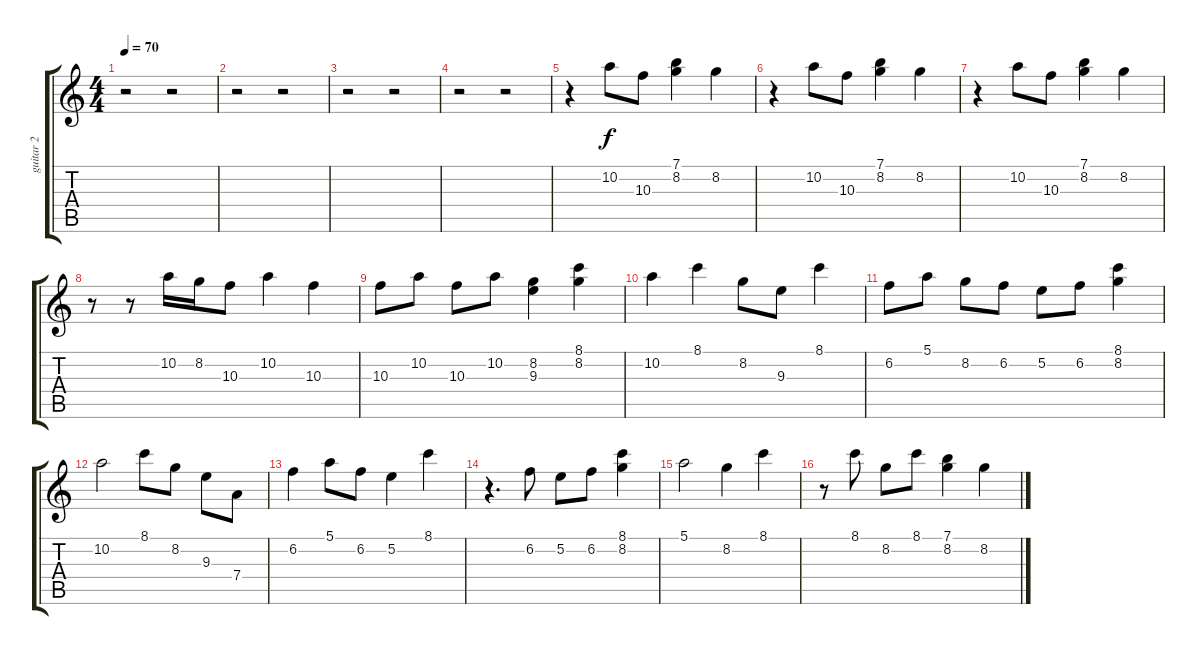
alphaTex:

\track ("guitar 2" "guitar 2") {instrument acousticguitarnylon}
\staff {score tabs}
\tuning (E4 B3 G3 D3 A2 E2) {hide}
\ts (4 4)
\tempo 70
\clef g2
\ks c
r.2{dy f} r.2 |
r.2 r.2 |
r.2 r.2 |
r.2 r.2 |
r.4 10.2.8 10.3.8 (7.1 8.2).4 8.2.4 |
r.4 10.2.8 10.3.8 (7.1 8.2).4 8.2.4 |
r.4 10.2.8 10.3.8 (7.1 8.2).4 8.2.4 |
r.8 r.8 10.2.16 8.2.16 10.3.8 10.2.4 10.3.4 |
10.3.8 10.2.8 10.3.8 10.2.8 (8.2 9.3).4 (8.1 8.2).4 |
10.2.4 8.1.4 8.2.8 9.3.8 8.1.4 |
6.2.8 5.1.8 8.2.8 6.2.8 5.2.8 6.2.8 (8.1 8.2).4 |
10.2.2 8.1.8 8.2.8 9.3.8 7.4.8 |
6.2.4 5.1.8 6.2.8 5.2.4 8.1.4 |
r.4{d} 6.2.8 5.2.8 6.2.8 (8.1 8.2).4 |
5.1.2 8.2.4 8.1.4 |
r.8 8.1.8 8.2.8 8.1.8 (7.1 8.2).4 8.2.4
